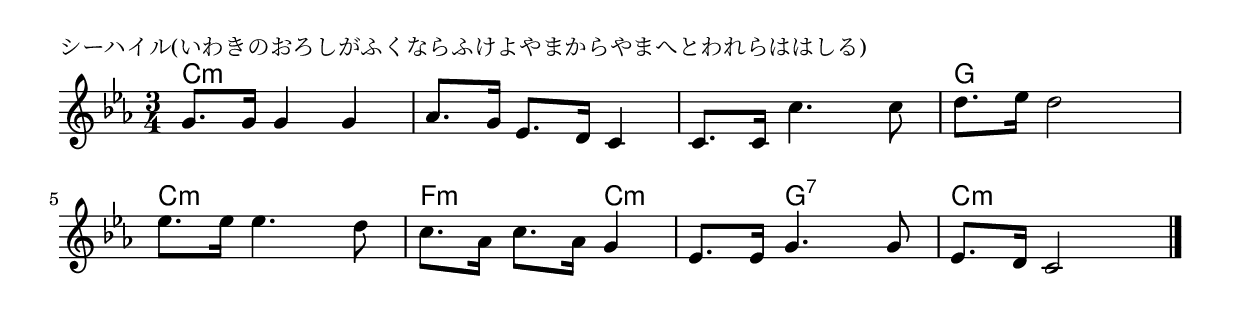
\version "2.18.2"

% シーハイル(いわきのおろしがふくならふけよやまからやまへとわれらははしる)

\header {
piece = "シーハイル(いわきのおろしがふくならふけよやまからやまへとわれらははしる)"
}

melody =
\relative c'' {
\key c \minor
\time 3/4
\set Score.tempoHideNote = ##t
\tempo 4=90
\numericTimeSignature
%
g8. g16 g4 g |
as8. g16 es8. d16 c4 |
c8. c16 c'4. c8 |
d8. es16 d2 |
\break
es8. es16 es4. d8 |
c8. as16 c8. as16 g4 |
es8. es16 g4. g8 |
es8. d16 c2 |


\bar "|."
}
\score {
<<
\chords {
\set noChordSymbol = ""
\set chordChanges=##t
%%
c4:m c:m c:m c:m c:m c:m c:m c:m c:m g g g
c:m c:m c:m f:m f:m c:m c:m g:7 g:7 c:m c:m c:m

}
\new Staff {\melody}
>>
\layout {
line-width = #190
indent = 0\mm
}
\midi {}
}